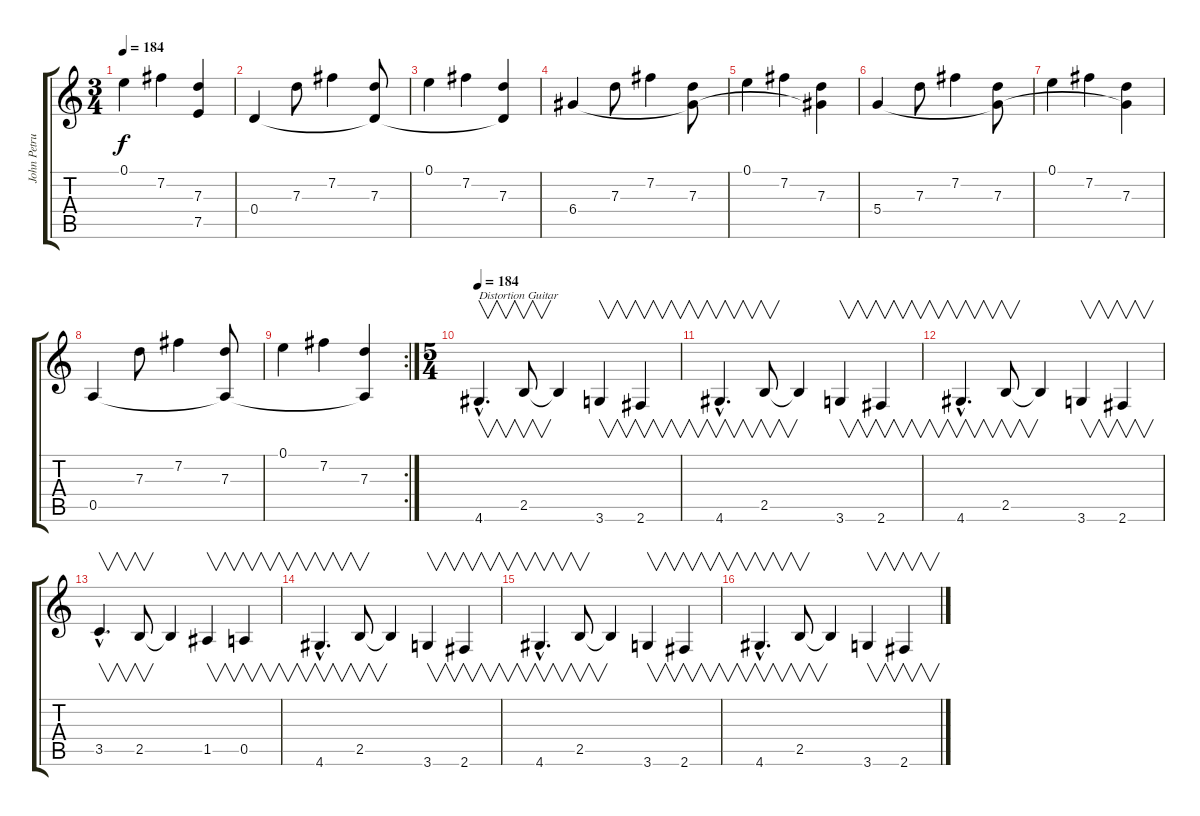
\track ("John Petrucci - 6 Strings Guitar" "John Petru") {instrument distortionguitar}
\staff {score tabs}
\tuning (E4 B3 G3 D3 A2 E2) {hide}
\ts (3 4)
\tempo 184
\clef g2
\ks c
0.1.4{dy f} 7.2.4 (7.3 7.5{t}).4 |
0.4.4 7.3.8 7.2.4 (7.3 0.4{t}).8 |
0.1.4 7.2.4 (7.3 0.4{t}).4 |
6.4.4 7.3.8 7.2.4 (7.3 6.4{t}).8 |
0.1.4 7.2.4 (7.3 6.4{t}).4 |
5.4.4 7.3.8 7.2.4 (7.3 5.4{t}).8 |
0.1.4 7.2.4 (7.3 5.4{t}).4 |
0.5.4 7.3.8 7.2.4 (7.3 0.5{t}).8 |
\rc 2
0.1.4 7.2.4 (7.3 0.5{t}).4 |
\ts (5 4)
\tempo 184
4.6{hac}.4{v d txt "Distortion Guitar" instrument distortionguitar} 2.5.8{v} 2.5{t}.4 3.6.4{v} 2.6.4{v} |
4.6{hac}.4{v d} 2.5.8{v} 2.5{t}.4 3.6.4{v} 2.6.4{v} |
4.6{hac}.4{v d} 2.5.8{v} 2.5{t}.4 3.6.4{v} 2.6.4{v} |
3.5{hac}.4{v d} 2.5.8{v} 2.5{t}.4 1.5.4{v} 0.5.4{v} |
4.6{hac}.4{v d} 2.5.8{v} 2.5{t}.4 3.6.4{v} 2.6.4{v} |
4.6{hac}.4{v d} 2.5.8{v} 2.5{t}.4 3.6.4{v} 2.6.4{v} |
4.6{hac}.4{v d} 2.5.8{v} 2.5{t}.4 3.6.4{v} 2.6.4{v}
